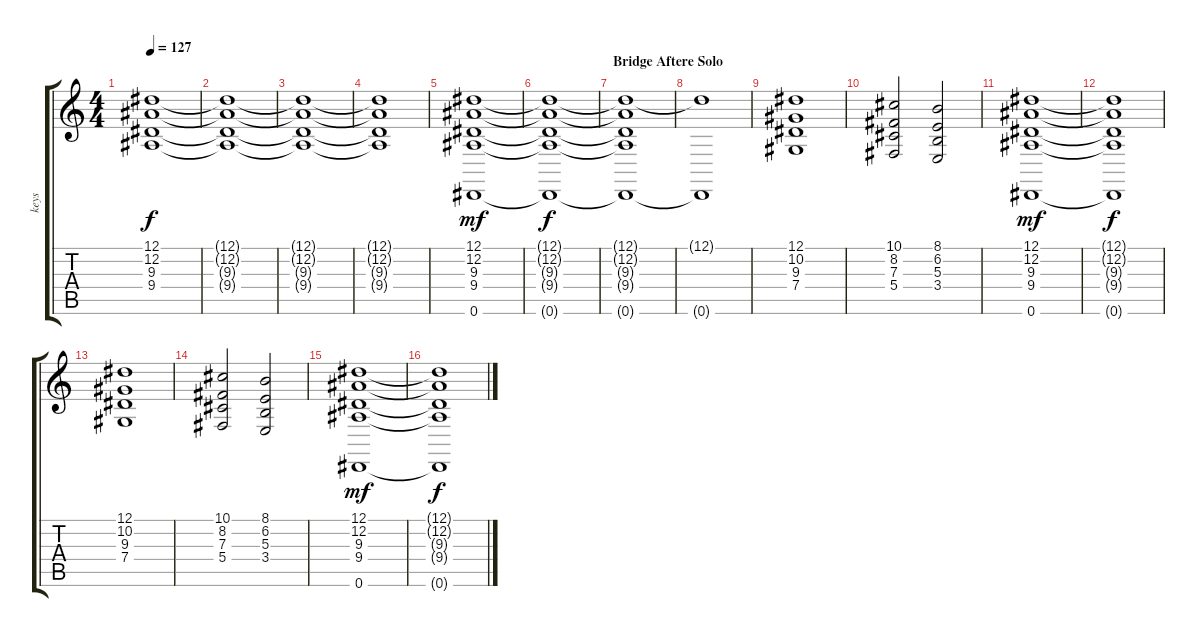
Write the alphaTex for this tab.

\track ("keys" "keys") {instrument stringensemble1}
\staff {score tabs}
\tuning (Eb4 Bb3 Gb3 Db3 Ab2 Eb2) {hide}
\ts (4 4)
\tempo 127
\clef g2
\ks c
(12.1 12.2 9.3 9.4).1{dy f} |
(12.1{t} 12.2{t} 9.3{t} 9.4{t}).1 |
(12.1{t} 12.2{t} 9.3{t} 9.4{t}).1 |
(12.1{t} 12.2{t} 9.3{t} 9.4{t}).1 |
(12.1 12.2 9.3 9.4 0.6).1{dy mf} |
(12.1{t} 12.2{t} 9.3{t} 9.4{t} 0.6{t}).1{dy f} |
\section ("" "Bridge Aftere Solo")
(12.1{t} 12.2{t} 9.3{t} 9.4{t} 0.6{t}).1 |
(12.1{t} 0.6{t}).1 |
(12.1 10.2 9.3 7.4).1{volume 9} |
(10.1 8.2 7.3 5.4).2 (8.1 6.2 5.3 3.4).2 |
(12.1 12.2 9.3 9.4 0.6).1{dy mf} |
(12.1{t} 12.2{t} 9.3{t} 9.4{t} 0.6{t}).1{dy f} |
(12.1 10.2 9.3 7.4).1{volume 9} |
(10.1 8.2 7.3 5.4).2 (8.1 6.2 5.3 3.4).2 |
(12.1 12.2 9.3 9.4 0.6).1{dy mf} |
(12.1{t} 12.2{t} 9.3{t} 9.4{t} 0.6{t}).1{dy f}
